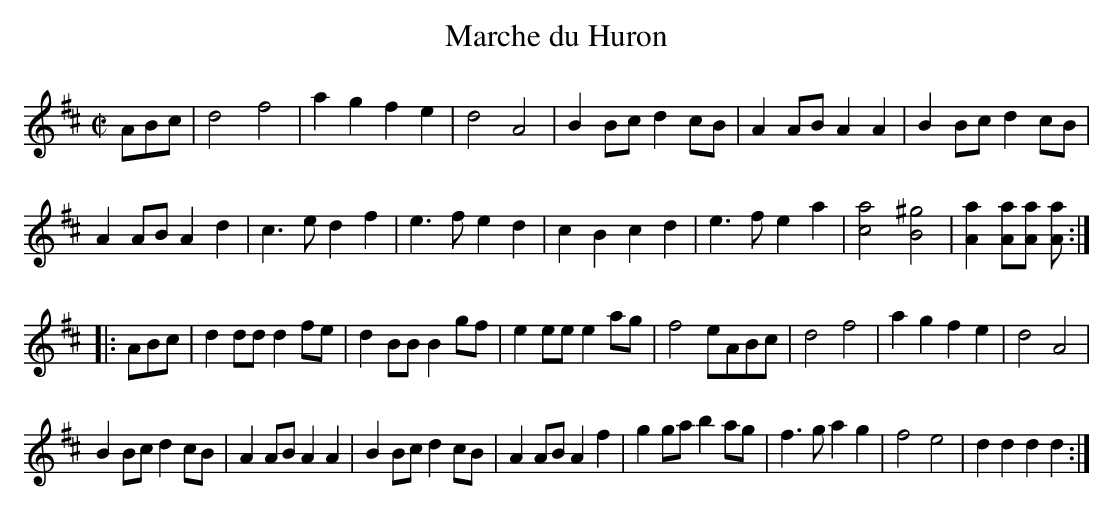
X:1
T:Marche du Huron
K:Dmaj
M:C|
L:1/8
ABc|d4 f4|a2 g2 f2 e2|d4 A4|B2 Bc d2 cB|A2 AB A2 A2|B2 Bc d2 cB|
A2 AB A2 d2|c3 e d2 f2|e3 f e2 d2|c2 B2 c2 d2|e3 f e2 a2|[ca]4 [B^g]4|[Aa]2 [Aa][Aa] [Aa]:|]
|:ABc|d2 dd d2 fe|d2 BB B2 gf|e2 ee e2 ag|f4 eABc|d4 f4|a2 g2 f2 e2|d4 A4|
B2 Bc d2 cB|A2 AB A2 A2|B2 Bc d2 cB|A2 AB A2 f2|g2 ga b2 ag|f3 g a2 g2|f4 e4|d2 d2 d2 d2:|]
